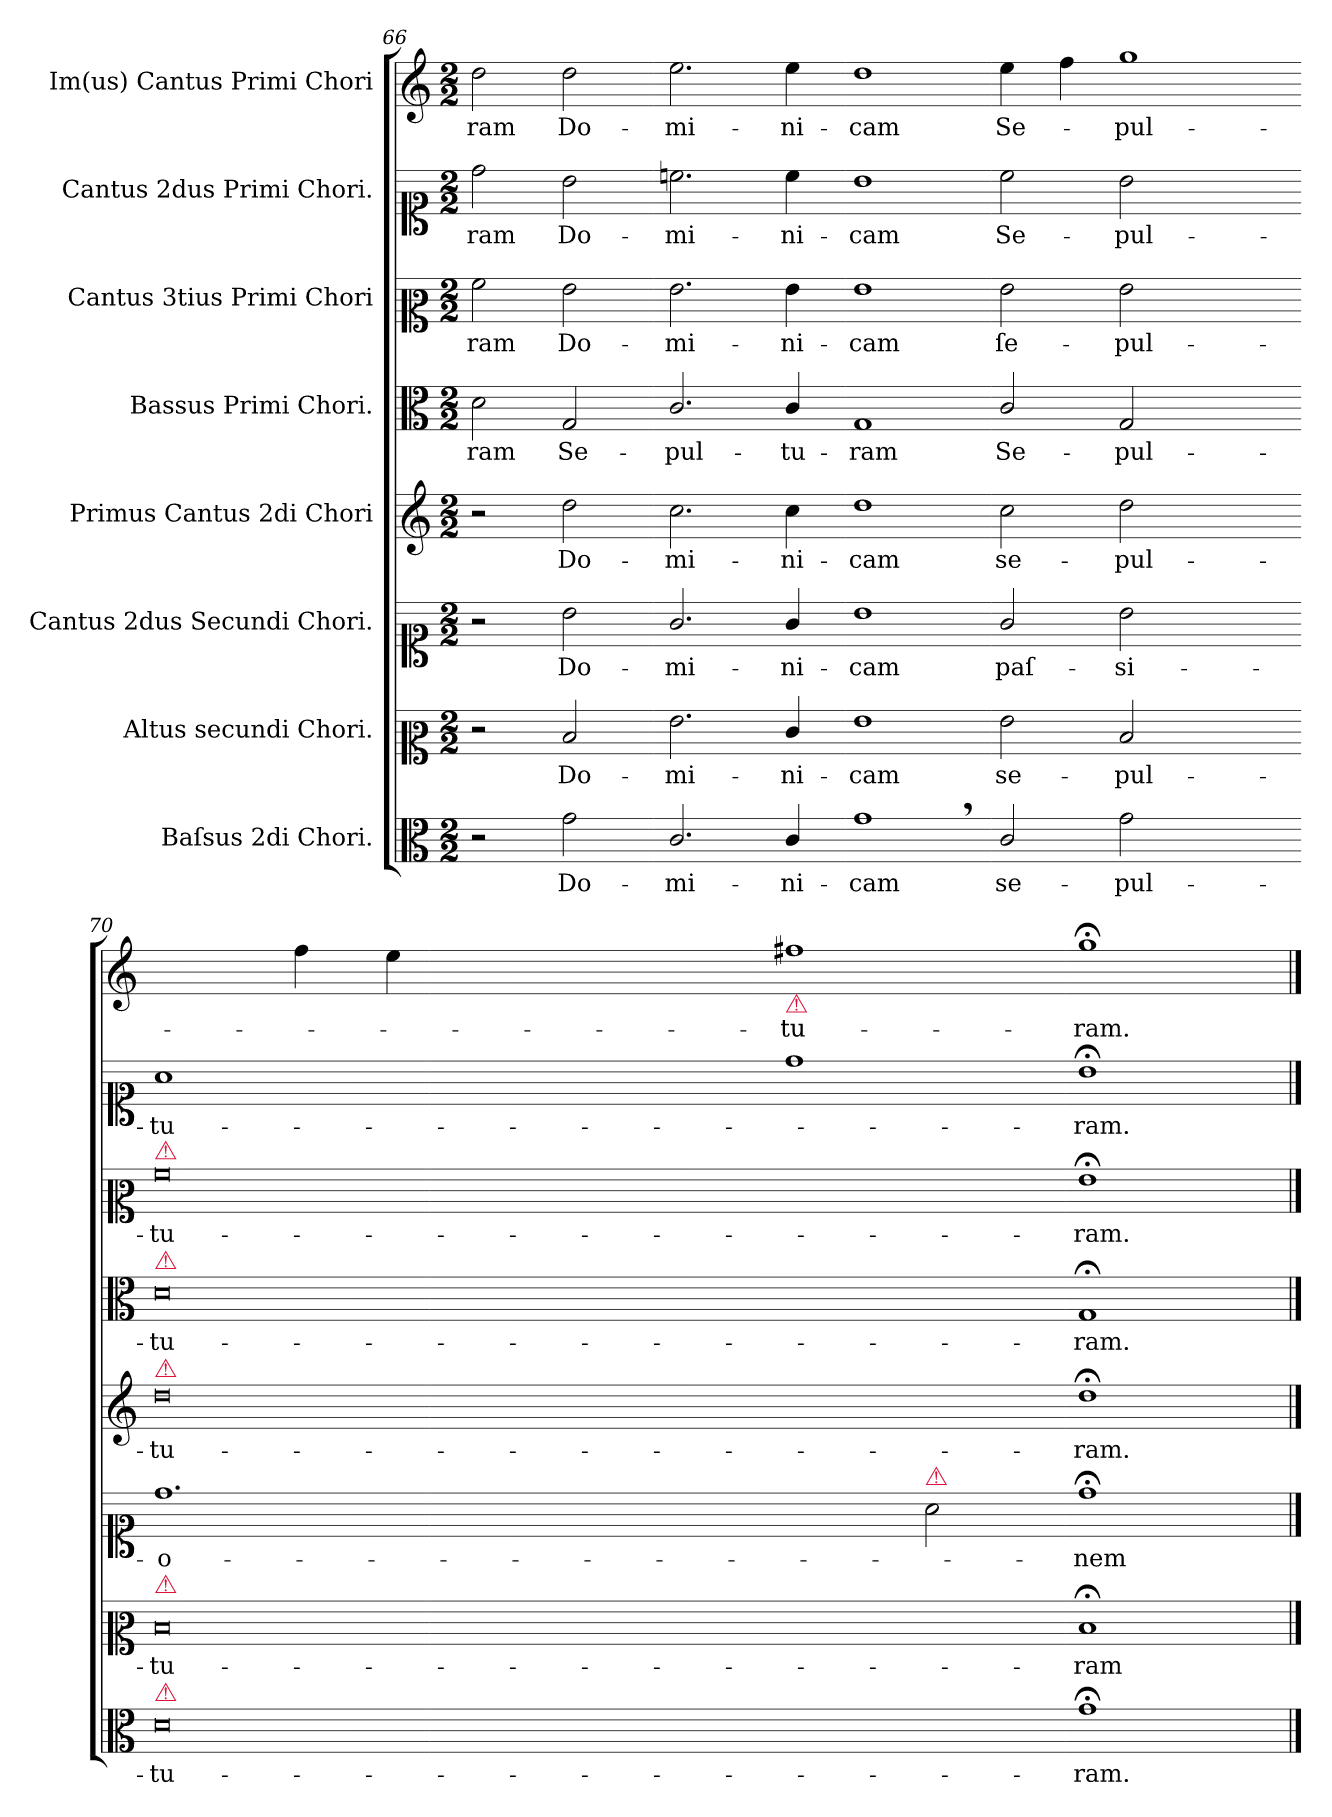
**kern	**text	**kern	**text	**kern	**text	**kern	**text	**kern	**text	**kern	**text	**kern	**text	**kern	**text
*part8	*part8	*part7	*part7	*part6	*part6	*part5	*part5	*part4	*part4	*part3	*part3	*part2	*part2	*part1	*part1
*staff8	*staff8	*staff7	*staff7	*staff6	*staff6	*staff5	*staff5	*staff4	*staff4	*staff3	*staff3	*staff2	*staff2	*staff1	*staff1
*I"Baſsus 2di Chori.	*	*I"Altus secundi Chori.	*	*I"Cantus 2dus Secundi Chori.	*	*I"Primus Cantus 2di Chori	*	*I"Bassus Primi Chori.	*	*I"Cantus 3tius Primi Chori	*	*I"Cantus 2dus Primi Chori.	*	*I"Im(us) Cantus Primi Chori	*
*clefC3	*	*clefC2	*	*clefC1	*	*clefG2	*	*clefC3	*	*clefC2	*	*clefC1	*	*clefG2	*
*k[]	*	*k[]	*	*k[]	*	*k[]	*	*k[]	*	*k[]	*	*k[]	*	*k[]	*
*M2/2	*	*M2/2	*	*M2/2	*	*M2/2	*	*M2/2	*	*M2/2	*	*M2/2	*	*M2/2	*
=66	=66	=66	=66	=66	=66	=66	=66	=66	=66	=66	=66	=66	=66	=66	=66
2r	.	2r	.	2r	.	2r	.	2d\	-ram	2a\	-ram	2dd\	-ram	2dd\	-ram
2g\	Do-	2d/	Do-	2b\	Do-	2dd\	Do-	2G/	Se-	2g\	Do-	2b\	Do-	2dd\	Do-
=67-	=67-	=67-	=67-	=67-	=67-	=67-	=67-	=67-	=67-	=67-	=67-	=67-	=67-	=67-	=67-
2.c/	-mi-	2.g\	-mi-	2.g/	-mi-	2.cc\	-mi-	2.c/	-pul-	2.g\	-mi-	2.ccn\	-mi-	2.ee\	-mi-
4c/	-ni-	4e/	-ni-	4g/	-ni-	4cc\	-ni-	4c/	-tu-	4g\	-ni-	4cc\	-ni-	4ee\	-ni-
=68-	=68-	=68-	=68-	=68-	=68-	=68-	=68-	=68-	=68-	=68-	=68-	=68-	=68-	=68-	=68-
1g,<	-cam	1g	-cam	1b	-cam	1dd	-cam	1G	-ram	1g	-cam	1b	-cam	1dd	-cam
=69-	=69-	=69-	=69-	=69-	=69-	=69-	=69-	=69-	=69-	=69-	=69-	=69-	=69-	=69-	=69-
2c/	se-	2g\	se-	2g/	paſ-	2cc\	se-	2c/	Se-	2g\	ſe-	2cc\	Se-	4ee\	Se-
.	.	.	.	.	.	.	.	.	.	.	.	.	.	4ff\	.
2g\	-pul-	2d/	-pul-	2b\	-si-	2dd\	-pul-	2G/	-pul-	2g\	-pul-	2b\	-pul-	1gg\	-pul-
2ryy	.	2ryy	.	2ryy	.	2ryy	.	2ryy	.	2ryy	.	2ryy	.	.	.
=70-	=70-	=70-	=70-	=70-	=70-	=70-	=70-	=70-	=70-	=70-	=70-	=70-	=70-	=70-	=70-
!	!	!	!	!	!	!	!	!	!	!LO:TX:a:color=crimson:t=⚠	!	!	!	!	!
!	!	!	!	!	!	!	!	!LO:TX:a:color=crimson:t=⚠	!	!	!	!	!	!	!
!	!	!	!	!	!	!LO:TX:a:color=crimson:t=⚠	!	!	!	!	!	!	!	!	!
!	!	!LO:TX:a:color=crimson:t=⚠	!	!	!	!	!	!	!	!	!	!	!	!	!
!LO:TX:a:color=crimson:t=⚠	!	!	!	!	!	!	!	!	!	!	!	!	!	!	!
0d	-tu-	0d	-tu-	1.dd	-o-	0dd	-tu-	0d	-tu-	0a	-tu-	1a	-tu-	2ryy	.
.	.	.	.	.	.	.	.	.	.	.	.	.	.	4ff\	.
.	.	.	.	.	.	.	.	.	.	.	.	.	.	4ee\	.
.	.	.	.	.	.	.	.	.	.	.	.	1ryy	.	1ryy	.
.	.	.	.	2ryy	.	.	.	.	.	.	.	.	.	.	.
=71-	=71-	=71-	=71-	=71-	=71-	=71-	=71-	=71-	=71-	=71-	=71-	=71-	=71-	=71-	=71-
!	!	!	!	!	!	!	!	!	!	!	!	!	!	!LO:TX:b:color=crimson:t=⚠	!
1ryy	.	1ryy	.	2ryy	.	1ryy	.	1ryy	.	1ryy	.	1dd	.	1ff#X	-tu-
!	!	!	!	!LO:TX:a:color=crimson:t=⚠	!	!	!	!	!	!	!	!	!	!	!
.	.	.	.	2a\	.	.	.	.	.	.	.	.	.	.	.
=72-	=72-	=72-	=72-	=72-	=72-	=72-	=72-	=72-	=72-	=72-	=72-	=72-	=72-	=72-	=72-
1g;<;	-ram.	1d;<;	-ram	1dd;<;	-nem	1dd;<;	-ram.	1G;<;	-ram.	1g;<;	-ram.	1b;<;	-ram.	1gg;<;	-ram.
==	==	==	==	==	==	==	==	==	==	==	==	==	==	==	==
*-	*-	*-	*-	*-	*-	*-	*-	*-	*-	*-	*-	*-	*-	*-	*-
